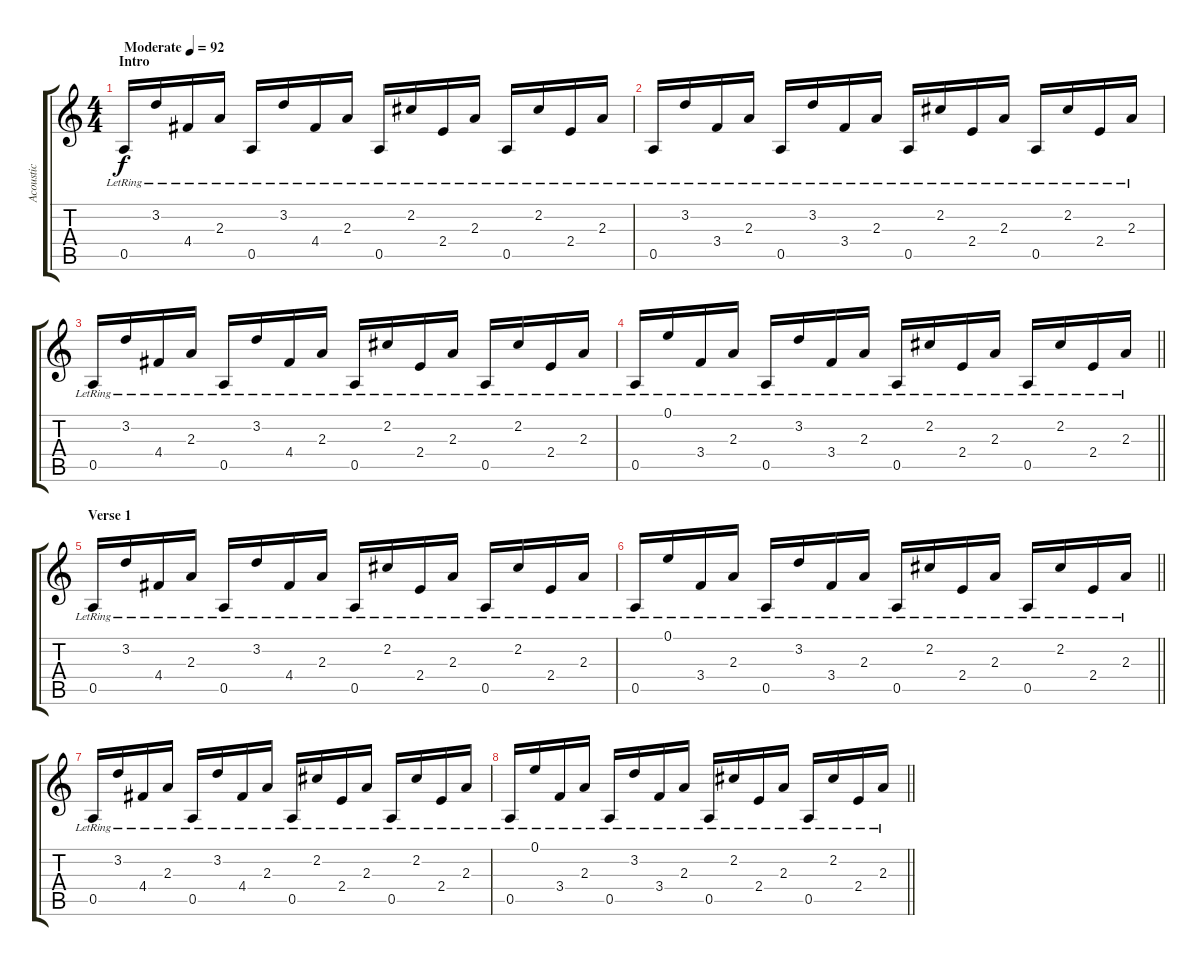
\track ("Acoustic" "Acoustic") {instrument acousticguitarsteel}
\staff {score tabs}
\tuning (E4 B3 G3 D3 A2 E2) {hide}
\ts (4 4)
\section ("" "Intro")
\tempo (92 "Moderate")
\clef g2
\ks c
0.5{lr}.16{dy f instrument acousticguitarsteel} 3.2{lr}.16 4.4{lr}.16 2.3{lr}.16 0.5{lr}.16 3.2{lr}.16 4.4{lr}.16 2.3{lr}.16 0.5{lr}.16 2.2{lr}.16 2.4{lr}.16 2.3{lr}.16 0.5{lr}.16 2.2{lr}.16 2.4{lr}.16 2.3{lr}.16 |
0.5{lr}.16 3.2{lr}.16 3.4{lr}.16 2.3{lr}.16 0.5{lr}.16 3.2{lr}.16 3.4{lr}.16 2.3{lr}.16 0.5{lr}.16 2.2{lr}.16 2.4{lr}.16 2.3{lr}.16 0.5{lr}.16 2.2{lr}.16 2.4{lr}.16 2.3{lr}.16 |
0.5{lr}.16 3.2{lr}.16 4.4{lr}.16 2.3{lr}.16 0.5{lr}.16 3.2{lr}.16 4.4{lr}.16 2.3{lr}.16 0.5{lr}.16 2.2{lr}.16 2.4{lr}.16 2.3{lr}.16 0.5{lr}.16 2.2{lr}.16 2.4{lr}.16 2.3{lr}.16 |
\barLineRight lightlight
0.5{lr}.16 0.1{lr}.16 3.4{lr}.16 2.3{lr}.16 0.5{lr}.16 3.2{lr}.16 3.4{lr}.16 2.3{lr}.16 0.5{lr}.16 2.2{lr}.16 2.4{lr}.16 2.3{lr}.16 0.5{lr}.16 2.2{lr}.16 2.4{lr}.16 2.3{lr}.16 |
\section ("" "Verse 1")
0.5{lr}.16 3.2{lr}.16 4.4{lr}.16 2.3{lr}.16 0.5{lr}.16 3.2{lr}.16 4.4{lr}.16 2.3{lr}.16 0.5{lr}.16 2.2{lr}.16 2.4{lr}.16 2.3{lr}.16 0.5{lr}.16 2.2{lr}.16 2.4{lr}.16 2.3{lr}.16 |
\barLineRight lightlight
0.5{lr}.16 0.1{lr}.16 3.4{lr}.16 2.3{lr}.16 0.5{lr}.16 3.2{lr}.16 3.4{lr}.16 2.3{lr}.16 0.5{lr}.16 2.2{lr}.16 2.4{lr}.16 2.3{lr}.16 0.5{lr}.16 2.2{lr}.16 2.4{lr}.16 2.3{lr}.16 |
0.5{lr}.16 3.2{lr}.16 4.4{lr}.16 2.3{lr}.16 0.5{lr}.16 3.2{lr}.16 4.4{lr}.16 2.3{lr}.16 0.5{lr}.16 2.2{lr}.16 2.4{lr}.16 2.3{lr}.16 0.5{lr}.16 2.2{lr}.16 2.4{lr}.16 2.3{lr}.16 |
\barLineRight lightlight
0.5{lr}.16 0.1{lr}.16 3.4{lr}.16 2.3{lr}.16 0.5{lr}.16 3.2{lr}.16 3.4{lr}.16 2.3{lr}.16 0.5{lr}.16 2.2{lr}.16 2.4{lr}.16 2.3{lr}.16 0.5{lr}.16 2.2{lr}.16 2.4{lr}.16 2.3{lr}.16
